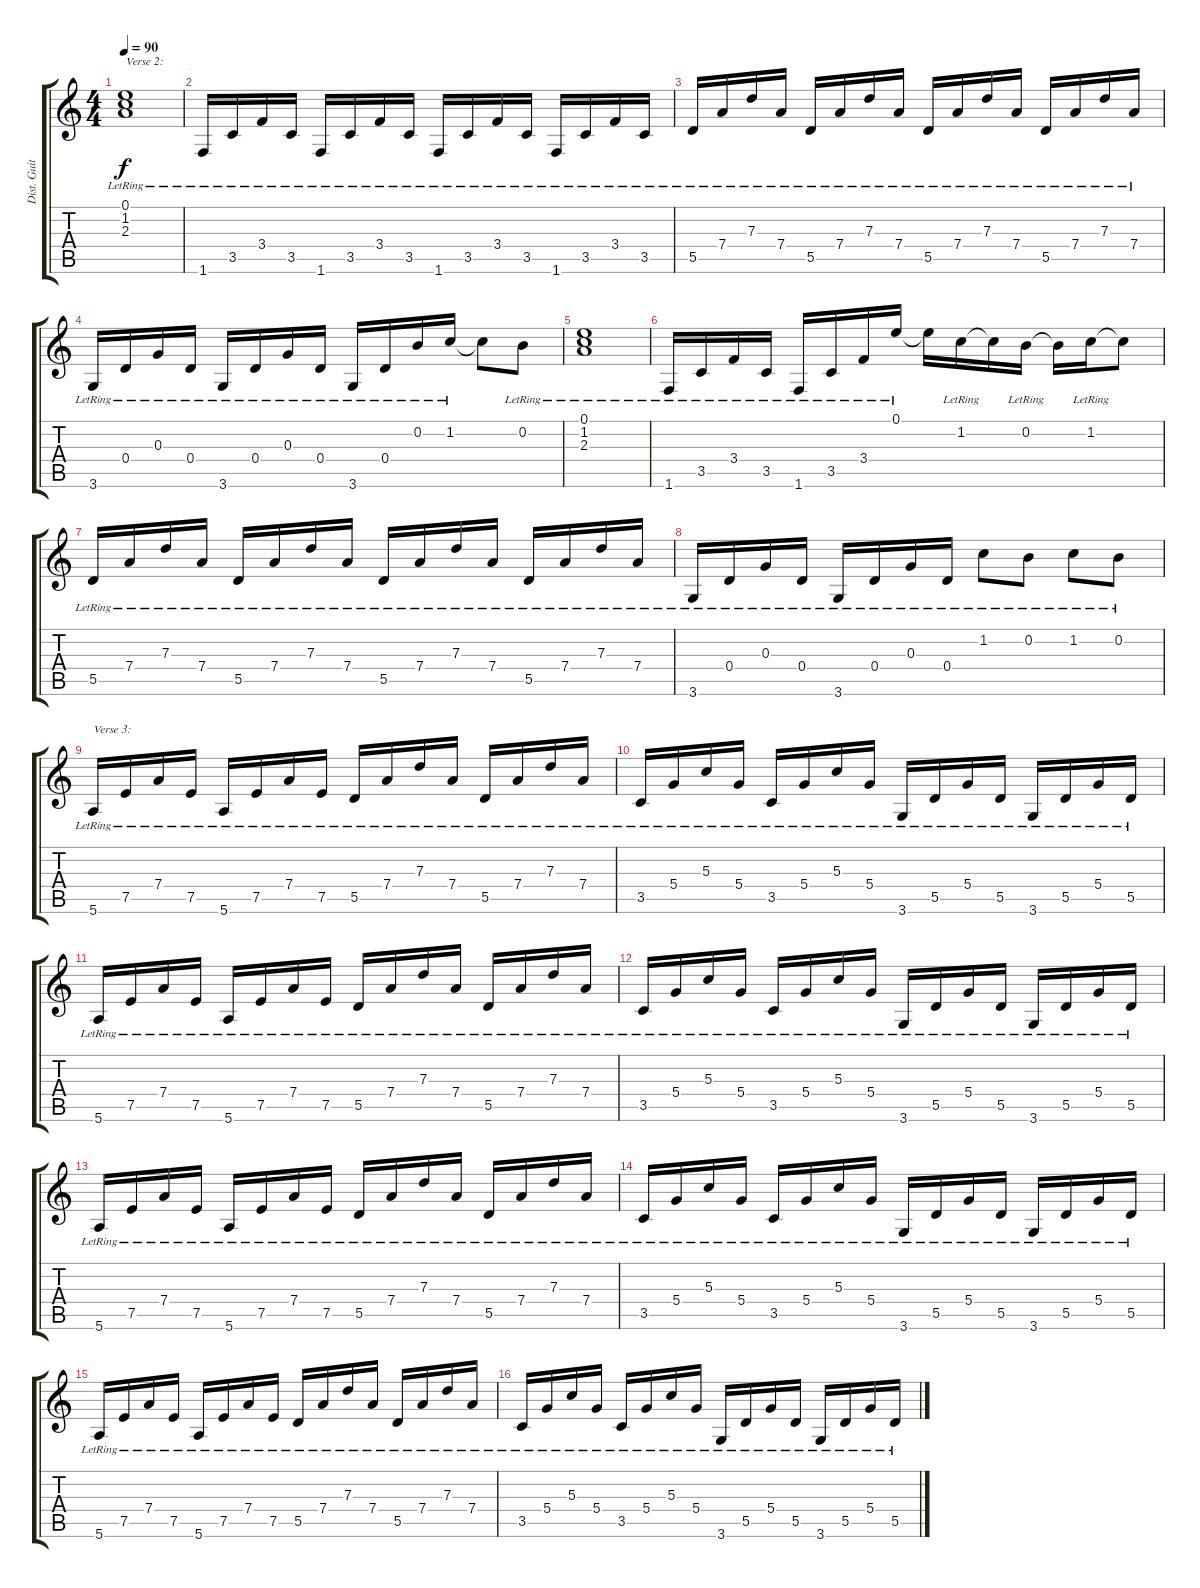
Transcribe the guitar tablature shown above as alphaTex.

\track ("Dist. Guitar 1" "Dist. Guit") {instrument distortionguitar}
\staff {score tabs}
\tuning (E4 B3 G3 D3 A2 E2) {hide}
\ts (4 4)
\tempo 90
\clef g2
\ks c
(0.1{lr} 1.2{lr} 2.3{lr}).1{txt "Verse 2:" dy f} |
1.6{lr}.16 3.5{lr}.16 3.4{lr}.16 3.5{lr}.16 1.6{lr}.16 3.5{lr}.16 3.4{lr}.16 3.5{lr}.16 1.6{lr}.16 3.5{lr}.16 3.4{lr}.16 3.5{lr}.16 1.6{lr}.16 3.5{lr}.16 3.4{lr}.16 3.5{lr}.16 |
5.5{lr}.16 7.4{lr}.16 7.3{lr}.16 7.4{lr}.16 5.5{lr}.16 7.4{lr}.16 7.3{lr}.16 7.4{lr}.16 5.5{lr}.16 7.4{lr}.16 7.3{lr}.16 7.4{lr}.16 5.5{lr}.16 7.4{lr}.16 7.3{lr}.16 7.4{lr}.16 |
3.6{lr}.16 0.4{lr}.16 0.3{lr}.16 0.4{lr}.16 3.6{lr}.16 0.4{lr}.16 0.3{lr}.16 0.4{lr}.16 3.6{lr}.16 0.4{lr}.16 0.2{lr}.16 1.2{lr}.16 1.2{t}.8 0.2{lr}.8 |
(0.1{lr} 1.2{lr} 2.3{lr}).1 |
1.6{lr}.16 3.5{lr}.16 3.4{lr}.16 3.5{lr}.16 1.6{lr}.16 3.5{lr}.16 3.4{lr}.16 0.1{lr}.16 0.1{t}.16 1.2{lr}.16 1.2{t}.16 0.2{lr}.16 0.2{t}.16 1.2{lr}.16 1.2{t}.8 |
5.5{lr}.16 7.4{lr}.16 7.3{lr}.16 7.4{lr}.16 5.5{lr}.16 7.4{lr}.16 7.3{lr}.16 7.4{lr}.16 5.5{lr}.16 7.4{lr}.16 7.3{lr}.16 7.4{lr}.16 5.5{lr}.16 7.4{lr}.16 7.3{lr}.16 7.4{lr}.16 |
3.6{lr}.16 0.4{lr}.16 0.3{lr}.16 0.4{lr}.16 3.6{lr}.16 0.4{lr}.16 0.3{lr}.16 0.4{lr}.16 1.2{lr}.8 0.2{lr}.8 1.2{lr}.8 0.2{lr}.8 |
5.6{lr}.16{txt "Verse 3:" volume 10 instrument electricguitarjazz} 7.5{lr}.16 7.4{lr}.16 7.5{lr}.16 5.6{lr}.16 7.5{lr}.16 7.4{lr}.16 7.5{lr}.16 5.5{lr}.16 7.4{lr}.16 7.3{lr}.16 7.4{lr}.16 5.5{lr}.16 7.4{lr}.16 7.3{lr}.16 7.4{lr}.16 |
3.5{lr}.16 5.4{lr}.16 5.3{lr}.16 5.4{lr}.16 3.5{lr}.16 5.4{lr}.16 5.3{lr}.16 5.4{lr}.16 3.6{lr}.16 5.5{lr}.16 5.4{lr}.16 5.5{lr}.16 3.6{lr}.16 5.5{lr}.16 5.4{lr}.16 5.5{lr}.16 |
5.6{lr}.16 7.5{lr}.16 7.4{lr}.16 7.5{lr}.16 5.6{lr}.16 7.5{lr}.16 7.4{lr}.16 7.5{lr}.16 5.5{lr}.16 7.4{lr}.16 7.3{lr}.16 7.4{lr}.16 5.5{lr}.16 7.4{lr}.16 7.3{lr}.16 7.4{lr}.16 |
3.5{lr}.16 5.4{lr}.16 5.3{lr}.16 5.4{lr}.16 3.5{lr}.16 5.4{lr}.16 5.3{lr}.16 5.4{lr}.16 3.6{lr}.16 5.5{lr}.16 5.4{lr}.16 5.5{lr}.16 3.6{lr}.16 5.5{lr}.16 5.4{lr}.16 5.5{lr}.16 |
5.6{lr}.16 7.5{lr}.16 7.4{lr}.16 7.5{lr}.16 5.6{lr}.16 7.5{lr}.16 7.4{lr}.16 7.5{lr}.16 5.5{lr}.16 7.4{lr}.16 7.3{lr}.16 7.4{lr}.16 5.5{lr}.16 7.4{lr}.16 7.3{lr}.16 7.4{lr}.16 |
3.5{lr}.16 5.4{lr}.16 5.3{lr}.16 5.4{lr}.16 3.5{lr}.16 5.4{lr}.16 5.3{lr}.16 5.4{lr}.16 3.6{lr}.16 5.5{lr}.16 5.4{lr}.16 5.5{lr}.16 3.6{lr}.16 5.5{lr}.16 5.4{lr}.16 5.5{lr}.16 |
5.6{lr}.16 7.5{lr}.16 7.4{lr}.16 7.5{lr}.16 5.6{lr}.16 7.5{lr}.16 7.4{lr}.16 7.5{lr}.16 5.5{lr}.16 7.4{lr}.16 7.3{lr}.16 7.4{lr}.16 5.5{lr}.16 7.4{lr}.16 7.3{lr}.16 7.4{lr}.16 |
3.5{lr}.16 5.4{lr}.16 5.3{lr}.16 5.4{lr}.16 3.5{lr}.16 5.4{lr}.16 5.3{lr}.16 5.4{lr}.16 3.6{lr}.16 5.5{lr}.16 5.4{lr}.16 5.5{lr}.16 3.6{lr}.16 5.5{lr}.16 5.4{lr}.16 5.5{lr}.16
